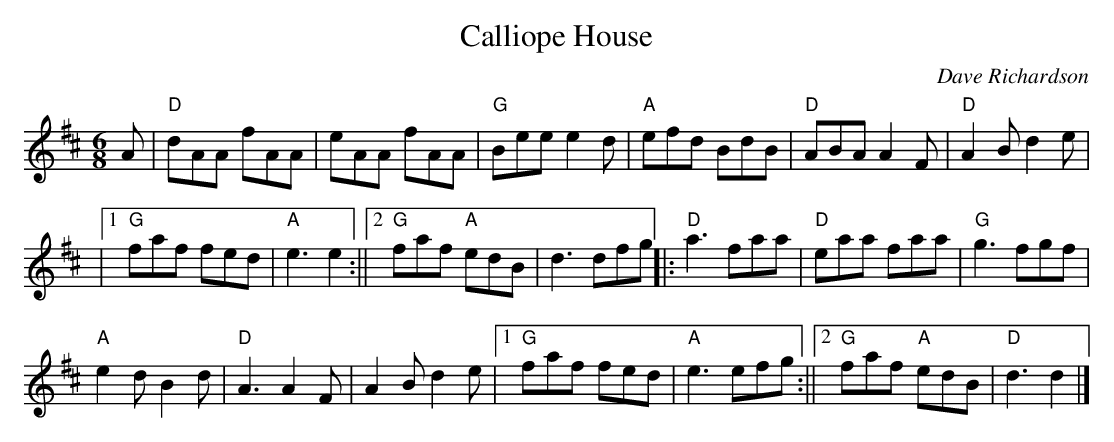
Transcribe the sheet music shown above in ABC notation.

X:1
T:Calliope House
C:Dave Richardson
M:6/8
L:1/8
Q:180
K:D %transposed from E
A|"D"dAA fAA| eAA fAA|"G"Bee e2d|"A"efd BdB|"D"ABA A2 F|"D"A2 B d2 e|
|1 "G"faf fed|"A"e3 e2:||2 "G"faf "A"edB|d3 dfg||:"D"a3 faa|"D"eaa faa|"G"g3 fgf|
"A"e2d B2d|"D"A3 A2 F| A2 B d2 e|1 "G"faf fed|"A"e3 efg:||2 "G"faf "A"edB|"D"d3 d2|]
